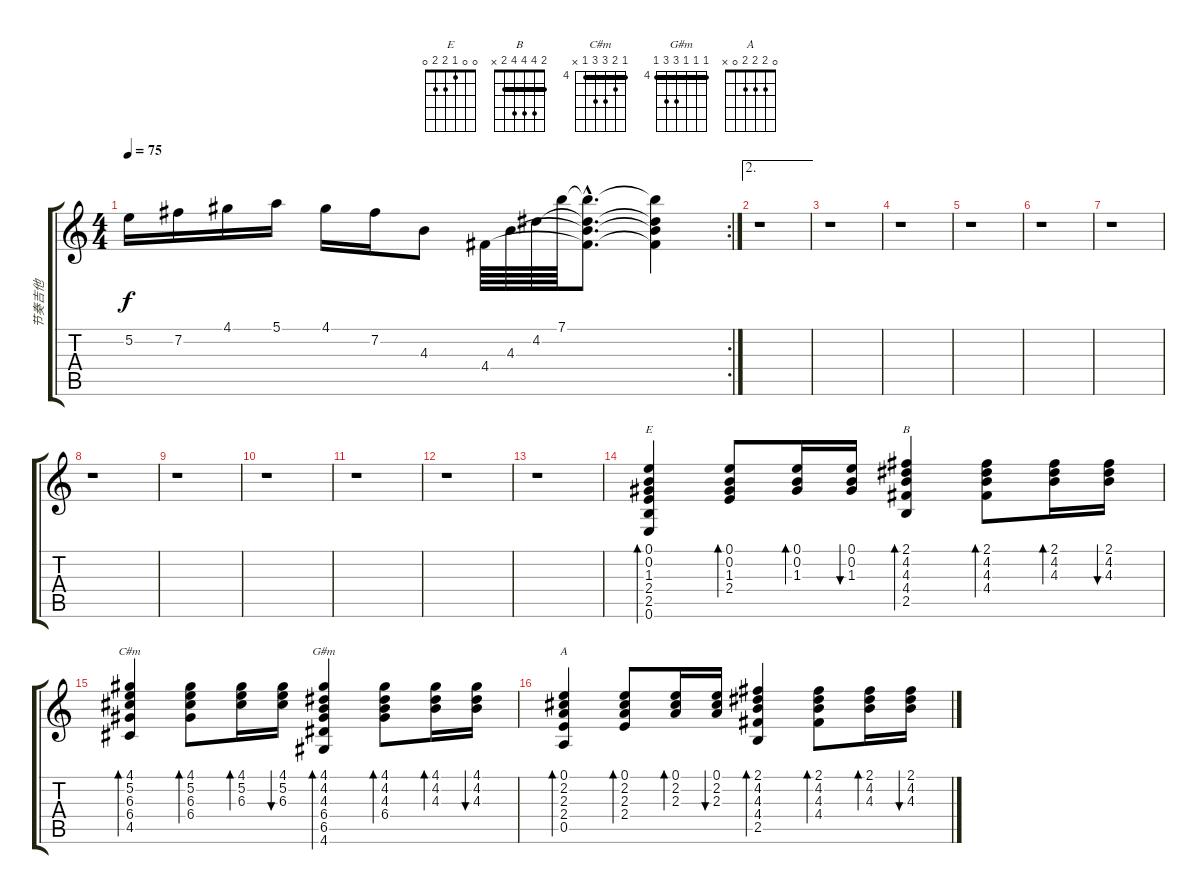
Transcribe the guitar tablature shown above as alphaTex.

\track ("节奏吉他" "节奏吉他") {instrument electricguitarclean}
\staff {score tabs}
\tuning (E4 B3 G3 D3 A2 E2) {hide}
\chord ("E" 0 0 1 2 2 0)
\chord ("B" 2 4 4 4 2 x) {barre 2}
\chord ("C#m" 4 5 6 6 4 x) {firstfret 4 barre 4}
\chord ("G#m" 4 4 4 6 6 4) {firstfret 4 barre 4}
\chord ("A" 0 2 2 2 0 x)
\rc 2
\ts (4 4)
\tempo 75
\clef g2
\ks c
5.2.16{dy f} 7.2.16 4.1.16 5.1.16 4.1.16 7.2.16 4.3.8 4.4.64 4.3.64 4.2.64 7.1.64 (7.1{hac t} 4.2{hac t} 4.3{hac t} 4.4{hac t}).8{d} (7.1{t} 4.2{t} 4.3{t} 4.4{t}).4 |
\ae 2
r.1 |
r.1 |
r.1 |
r.1 |
r.1 |
r.1 |
r.1 |
r.1 |
r.1 |
r.1 |
r.1 |
r.1 |
(0.1 0.2 1.3 2.4 2.5 0.6).4{bd 120 ch "E"} (0.1 0.2 1.3 2.4).8{bd 120} (0.1 0.2 1.3).16{bd 120} (0.1 0.2 1.3).16{bu 120} (2.1 4.2 4.3 4.4 2.5).4{bd 120 ch "B"} (2.1 4.2 4.3 4.4).8{bd 120} (2.1 4.2 4.3).16{bd 120} (2.1 4.2 4.3).16{bu 120} |
(4.1 5.2 6.3 6.4 4.5).4{bd 120 ch "C#m"} (4.1 5.2 6.3 6.4).8{bd 120} (4.1 5.2 6.3).16{bd 120} (4.1 5.2 6.3).16{bu 120} (4.1 4.2 4.3 6.4 6.5 4.6).4{bd 120 ch "G#m"} (4.1 4.2 4.3 6.4).8{bd 120} (4.1 4.2 4.3).16{bd 120} (4.1 4.2 4.3).16{bu 120} |
(0.1 2.2 2.3 2.4 0.5).4{bd 120 ch "A"} (0.1 2.2 2.3 2.4).8{bd 120} (0.1 2.2 2.3).16{bd 120} (0.1 2.2 2.3).16{bu 120} (2.1 4.2 4.3 4.4 2.5).4{bd 120} (2.1 4.2 4.3 4.4).8{bd 120} (2.1 4.2 4.3).16{bd 120} (2.1 4.2 4.3).16{bu 120}
